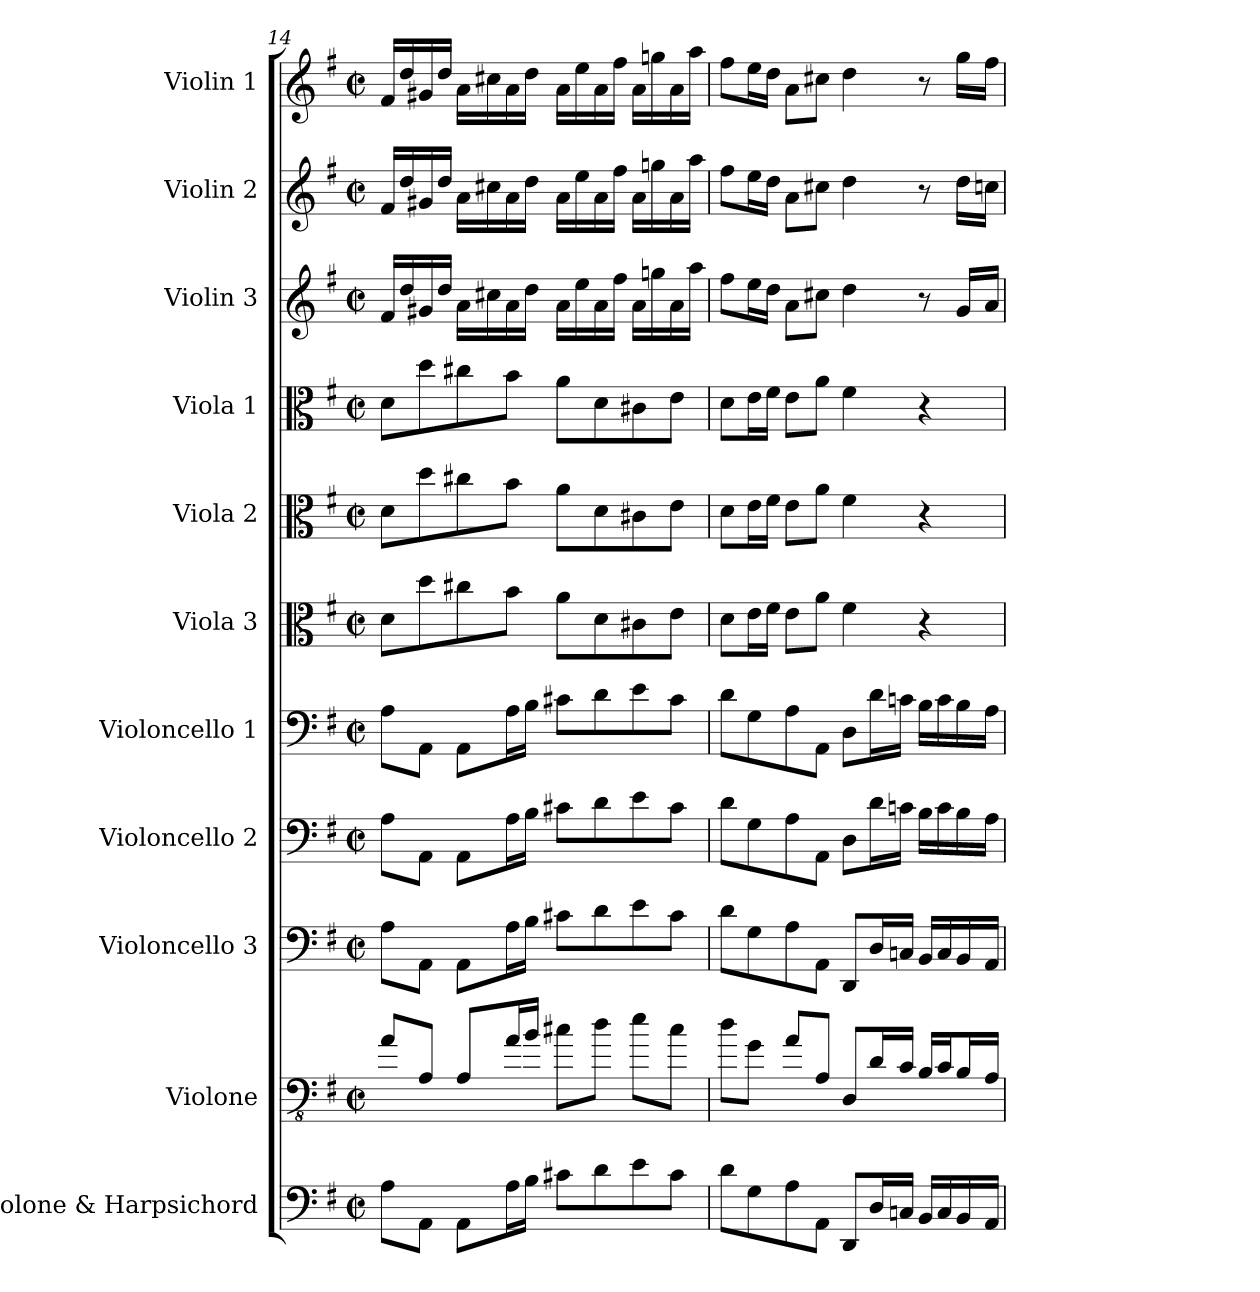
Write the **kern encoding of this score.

**kern	**kern	**kern	**kern	**kern	**kern	**kern	**kern	**kern	**kern	**kern
*part11	*part10	*part9	*part8	*part7	*part6	*part5	*part4	*part3	*part2	*part1
*staff11	*staff10	*staff9	*staff8	*staff7	*staff6	*staff5	*staff4	*staff3	*staff2	*staff1
*I"Violone &amp; Harpsichord	*I"Violone	*I"Violoncello 3	*I"Violoncello 2	*I"Violoncello 1	*I"Viola 3	*I"Viola 2	*I"Viola 1	*I"Violin 3	*I"Violin 2	*I"Violin 1
*I'Vne. &amp; Hch.	*I'Vne.	*I'Vc. 3	*I'Vc. 2	*I'Vc. 1	*I'Vla. 3	*I'Vla. 2	*I'Vla. 1	*I'Vln. 3	*I'Vln. 2	*I'Vln. 1
!!LO:LB:g=z
*clefF4	*clefFv4	*clefF4	*clefF4	*clefF4	*clefC3	*clefC3	*clefC3	*clefG2	*clefG2	*clefG2
*	*ITrd7c12	*	*	*	*	*	*	*	*	*
*k[f#]	*k[f#]	*k[f#]	*k[f#]	*k[f#]	*k[f#]	*k[f#]	*k[f#]	*k[f#]	*k[f#]	*k[f#]
*M4/4	*M4/4	*M4/4	*M4/4	*M4/4	*M4/4	*M4/4	*M4/4	*M4/4	*M4/4	*M4/4
*met(c|)	*met(c|)	*met(c|)	*met(c|)	*met(c|)	*met(c|)	*met(c|)	*met(c|)	*met(c|)	*met(c|)	*met(c|)
=14	=14	=14	=14	=14	=14	=14	=14	=14	=14	=14
8A\L	8AA/L	8A\L	8A\L	8A\L	8d\L	8d\L	8d\L	16f#/LL	16f#/LL	16f#/LL
.	.	.	.	.	.	.	.	16dd/	16dd/	16dd/
8AA\J	8AAA/J	8AA\J	8AA\J	8AA\J	8dd\	8dd\	8dd\	16g#X/	16g#X/	16g#X/
.	.	.	.	.	.	.	.	16dd/JJ	16dd/JJ	16dd/JJ
8AA\L	8AAA/L	8AA\L	8AA\L	8AA\L	8cc#X\	8cc#X\	8cc#X\	16a\LL	16a\LL	16a\LL
.	.	.	.	.	.	.	.	16cc#X\	16cc#X\	16cc#X\
16A\L	16AA/L	16A\L	16A\L	16A\L	8b\J	8b\J	8b\J	16a\	16a\	16a\
16B\JJ	16BB/JJ	16B\JJ	16B\JJ	16B\JJ	.	.	.	16dd\JJ	16dd\JJ	16dd\JJ
8c#X\L	8C#X\L	8c#X\L	8c#X\L	8c#X\L	8a\L	8a\L	8a\L	16a\LL	16a\LL	16a\LL
.	.	.	.	.	.	.	.	16ee\	16ee\	16ee\
8d\	8D\J	8d\	8d\	8d\	8d\	8d\	8d\	16a\	16a\	16a\
.	.	.	.	.	.	.	.	16ff#\JJ	16ff#\JJ	16ff#\JJ
8e\	8E\L	8e\	8e\	8e\	8c#X\	8c#X\	8c#X\	16a\LL	16a\LL	16a\LL
.	.	.	.	.	.	.	.	16ggn\	16ggn\	16ggn\
8c#\J	8C#\J	8c#\J	8c#\J	8c#\J	8e\J	8e\J	8e\J	16a\	16a\	16a\
.	.	.	.	.	.	.	.	16aa\JJ	16aa\JJ	16aa\JJ
=15	=15	=15	=15	=15	=15	=15	=15	=15	=15	=15
8d\L	8D\L	8d\L	8d\L	8d\L	8d\L	8d\L	8d\L	8ff#\L	8ff#\L	8ff#\L
8G\	8GG\J	8G\	8G\	8G\	16e\L	16e\L	16e\L	16ee\L	16ee\L	16ee\L
.	.	.	.	.	16f#\JJ	16f#\JJ	16f#\JJ	16dd\JJ	16dd\JJ	16dd\JJ
8A\	8AA/L	8A\	8A\	8A\	8e\L	8e\L	8e\L	8a\L	8a\L	8a\L
8AA\J	8AAA/J	8AA\J	8AA\J	8AA\J	8a\J	8a\J	8a\J	8cc#X\J	8cc#X\J	8cc#X\J
8DD/L	8DDD/L	8DD/L	8D\L	8D\L	4f#\	4f#\	4f#\	4dd\	4dd\	4dd\
16D/L	16DD/L	16D/L	16d\L	16d\L	.	.	.	.	.	.
16Cn/JJ	16CC/JJ	16Cn/JJ	16cn\JJ	16cn\JJ	.	.	.	.	.	.
16BB/LL	16BBB/LL	16BB/LL	16B\LL	16B\LL	4r	4r	4r	8r	8r	8r
16C/	16CC/J	16C/	16c\	16c\	.	.	.	.	.	.
16BB/	16BBB/L	16BB/	16B\	16B\	.	.	.	16g/LL	16dd\LL	16gg\LL
16AA/JJ	16AAA/JJ	16AA/JJ	16A\JJ	16A\JJ	.	.	.	16a/JJ	16ccn\JJ	16ff#\JJ
=	=	=	=	=	=	=	=	=	=	=
*-	*-	*-	*-	*-	*-	*-	*-	*-	*-	*-
